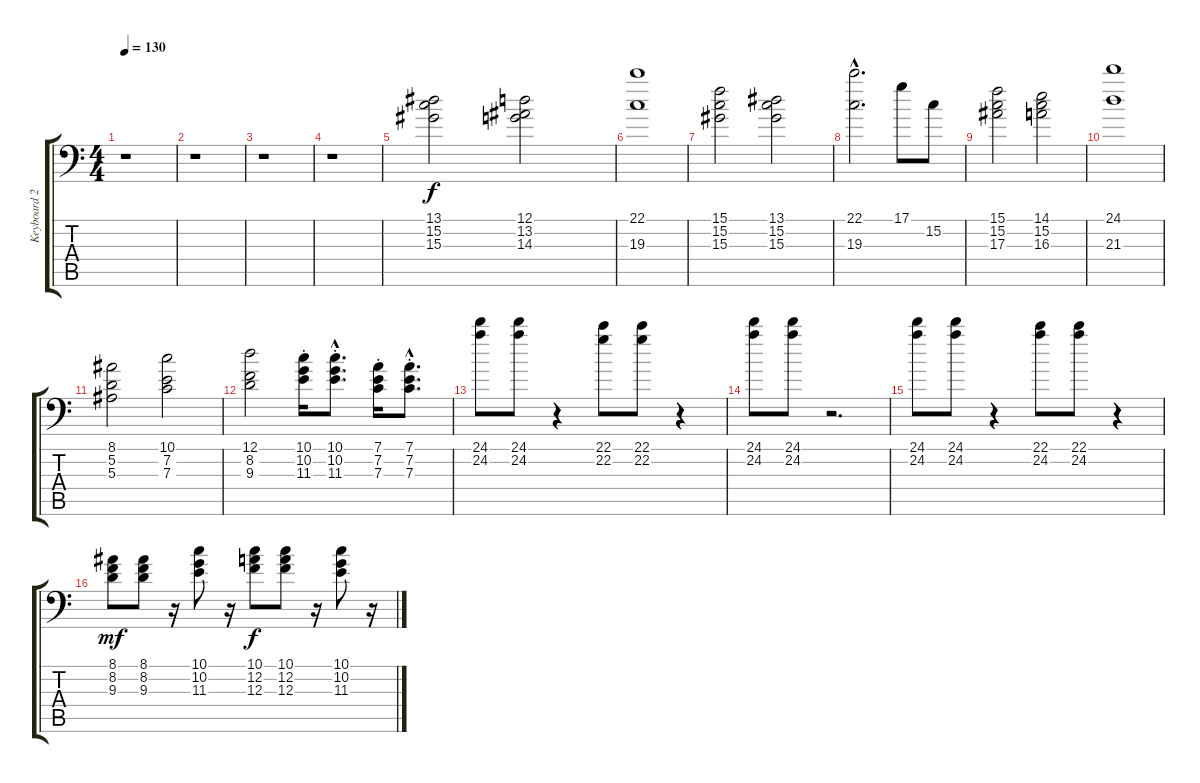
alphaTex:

\track ("Keyboard 2" "Keyboard 2") {instrument stringensemble1}
\staff {score tabs}
\tuning (D4 A3 F3 C3 G2 A0) {hide}
\ts (4 4)
\tempo 130
\clef f4
\ks c
r.1{dy mf} |
r.1 |
r.1 |
r.1 |
(13.1 15.2 15.3).2{dy f volume 8 instrument stringensemble1} (12.1 13.2 14.3).2 |
(22.1 19.3).1{volume 6 instrument stringensemble1} |
(15.1 15.2 15.3).2{volume 8 instrument stringensemble1} (13.1 15.2 15.3).2 |
(22.1{hac} 19.3{hac}).2{d volume 7 instrument stringensemble1} 17.1.8 15.2.8 |
(15.1 15.2 17.3).2{volume 8 instrument stringensemble1} (14.1 15.2 16.3).2 |
(24.1 21.3).1{volume 7 instrument stringensemble1} |
(8.1 5.2 5.3).2{volume 9 instrument stringensemble1} (10.1 7.2 7.3).2 |
(12.1 8.2 9.3).2 (10.1{st} 10.2{st} 11.3{st}).16 (10.1{hac st} 10.2{hac st} 11.3{hac st}).8{d} (7.1{st} 7.2{st} 7.3{st}).16 (7.1{hac st} 7.2{hac st} 7.3{hac st}).8{d} |
(24.1 24.2).8{volume 13 instrument stringensemble1} (24.1 24.2).8 r.4 (22.1 22.2).8 (22.1 22.2).8 r.4 |
(24.1 24.2).8{volume 13 instrument stringensemble1} (24.1 24.2).8 r.2{d} |
(24.1 24.2).8{volume 13 instrument stringensemble1} (24.1 24.2).8 r.4 (22.1 24.2).8 (22.1 24.2).8 r.4 |
(8.1 8.2 9.3).8{dy mf} (8.1 8.2 9.3).8 r.16 (10.1 10.2 11.3).8 r.16 (10.1 12.2 12.3).8{dy f} (10.1 12.2 12.3).8 r.16 (10.1 10.2 11.3).8 r.16
